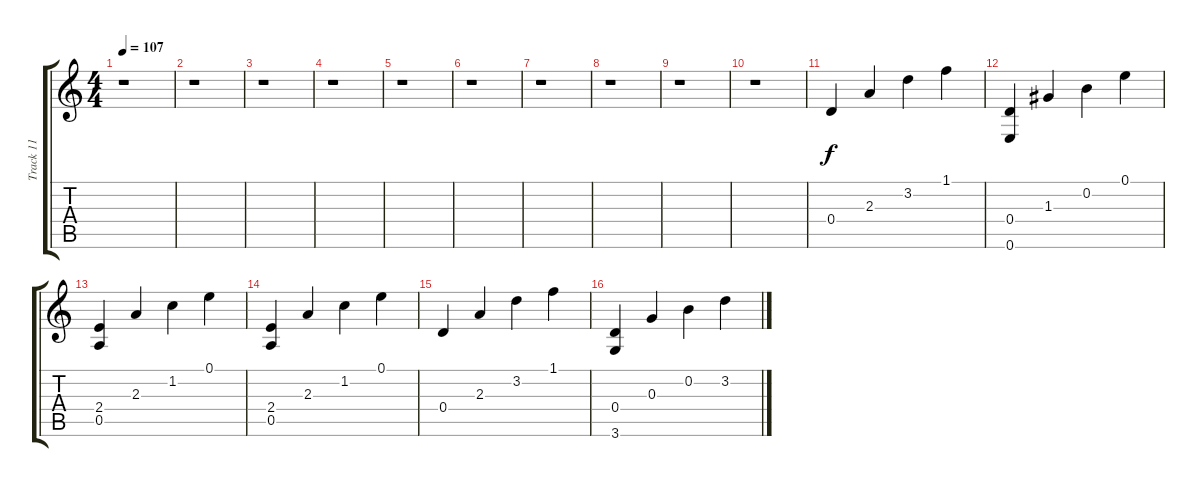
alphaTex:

\track ("Track 11" "Track 11") {instrument acousticguitarsteel}
\staff {score tabs}
\tuning (E4 B3 G3 D3 A2 E2) {hide}
\ts (4 4)
\tempo 107
\clef g2
\ks c
r.1{dy f} |
r.1 |
r.1 |
r.1 |
r.1 |
r.1 |
r.1 |
r.1 |
r.1 |
r.1 |
0.4.4 2.3.4 3.2.4 1.1.4 |
(0.4 0.6).4 1.3.4 0.2.4 0.1.4 |
(2.4 0.5).4 2.3.4 1.2.4 0.1.4 |
(2.4 0.5).4 2.3.4 1.2.4 0.1.4 |
0.4.4 2.3.4 3.2.4 1.1.4 |
(0.4 3.6).4 0.3.4 0.2.4 3.2.4
